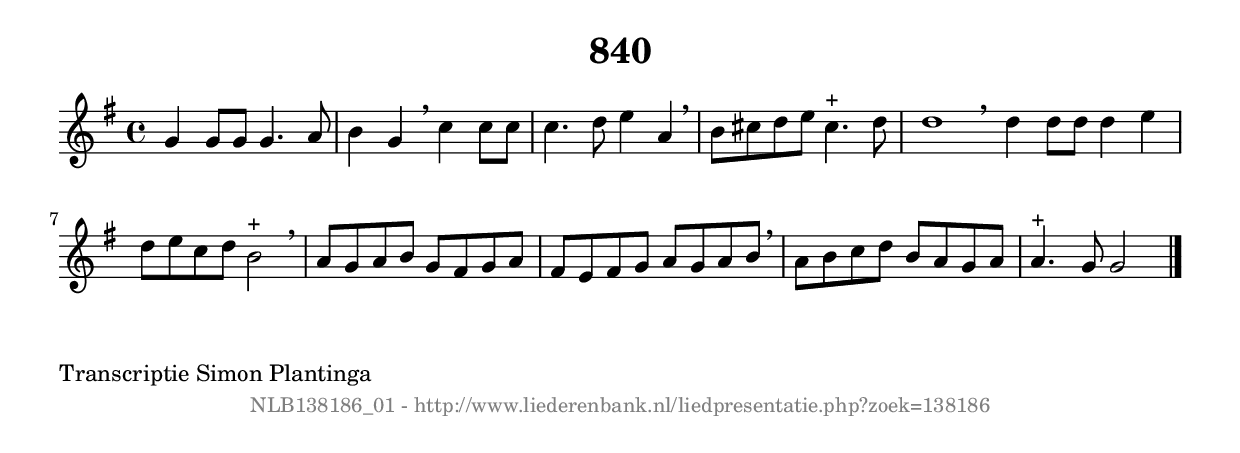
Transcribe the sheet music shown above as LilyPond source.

%
% produced by wce2krn 1.64 (7 June 2014)
%
\version"2.16"
#(append! paper-alist '(("long" . (cons (* 210 mm) (* 2000 mm)))))
#(set-default-paper-size "long")
sb = {\breathe}
mBreak = {\breathe }
bBreak = {\breathe }
x = {\once\override NoteHead #'style = #'cross }
gl=\glissando
itime={\override Staff.TimeSignature #'stencil = ##f }
ficta = {\once\set suggestAccidentals = ##t}
fine = {\once\override Score.RehearsalMark #'self-alignment-X = #1 \mark \markup {\italic{Fine}}}
dc = {\once\override Score.RehearsalMark #'self-alignment-X = #1 \mark \markup {\italic{D.C.}}}
dcf = {\once\override Score.RehearsalMark #'self-alignment-X = #1 \mark \markup {\italic{D.C. al Fine}}}
dcc = {\once\override Score.RehearsalMark #'self-alignment-X = #1 \mark \markup {\italic{D.C. al Coda}}}
ds = {\once\override Score.RehearsalMark #'self-alignment-X = #1 \mark \markup {\italic{D.S.}}}
dsf = {\once\override Score.RehearsalMark #'self-alignment-X = #1 \mark \markup {\italic{D.S. al Fine}}}
dsc = {\once\override Score.RehearsalMark #'self-alignment-X = #1 \mark \markup {\italic{D.S. al Coda}}}
pv = {\set Score.repeatCommands = #'((volta "1"))}
sv = {\set Score.repeatCommands = #'((volta "2"))}
tv = {\set Score.repeatCommands = #'((volta "3"))}
qv = {\set Score.repeatCommands = #'((volta "4"))}
xv = {\set Score.repeatCommands = #'((volta #f))}
\header{ tagline = ""
title = "840"
}
\score {{
\key g \major
\relative g'
{
\set melismaBusyProperties = #'()
\time 4/4
\tempo 4=120
\override Score.MetronomeMark #'transparent = ##t
\override Score.RehearsalMark #'break-visibility = #(vector #t #t #f)
g4 g8 g8 g4. a8 | b4 g4 \sb c4 c8 c8 | c4. d8 e4 a,4 \sb | b8 cis8 d8 e8 cis4.^"+" d8 | d1 \bar ":|:" \bBreak
d4 d8 d8 d4 e4 | d8 e8 c8 d8 b2^"+" \sb | a8 g8 a8 b8 g8 fis8 g8 a8 | fis8 e8 fis8 g8 a8 g8 a8 b8 \sb | a8 b8 c8 d8 b8 a8 g8 a8 | a4.^"+" g8 g2 \bar "|."
 }}
 \midi { }
 \layout {
            indent = 0.0\cm
}
}
\markup { \wordwrap-string #" 
Transcriptie Simon Plantinga
"}
\markup { \vspace #0 } \markup { \with-color #grey \fill-line { \center-column { \smaller "NLB138186_01 - http://www.liederenbank.nl/liedpresentatie.php?zoek=138186" } } }
